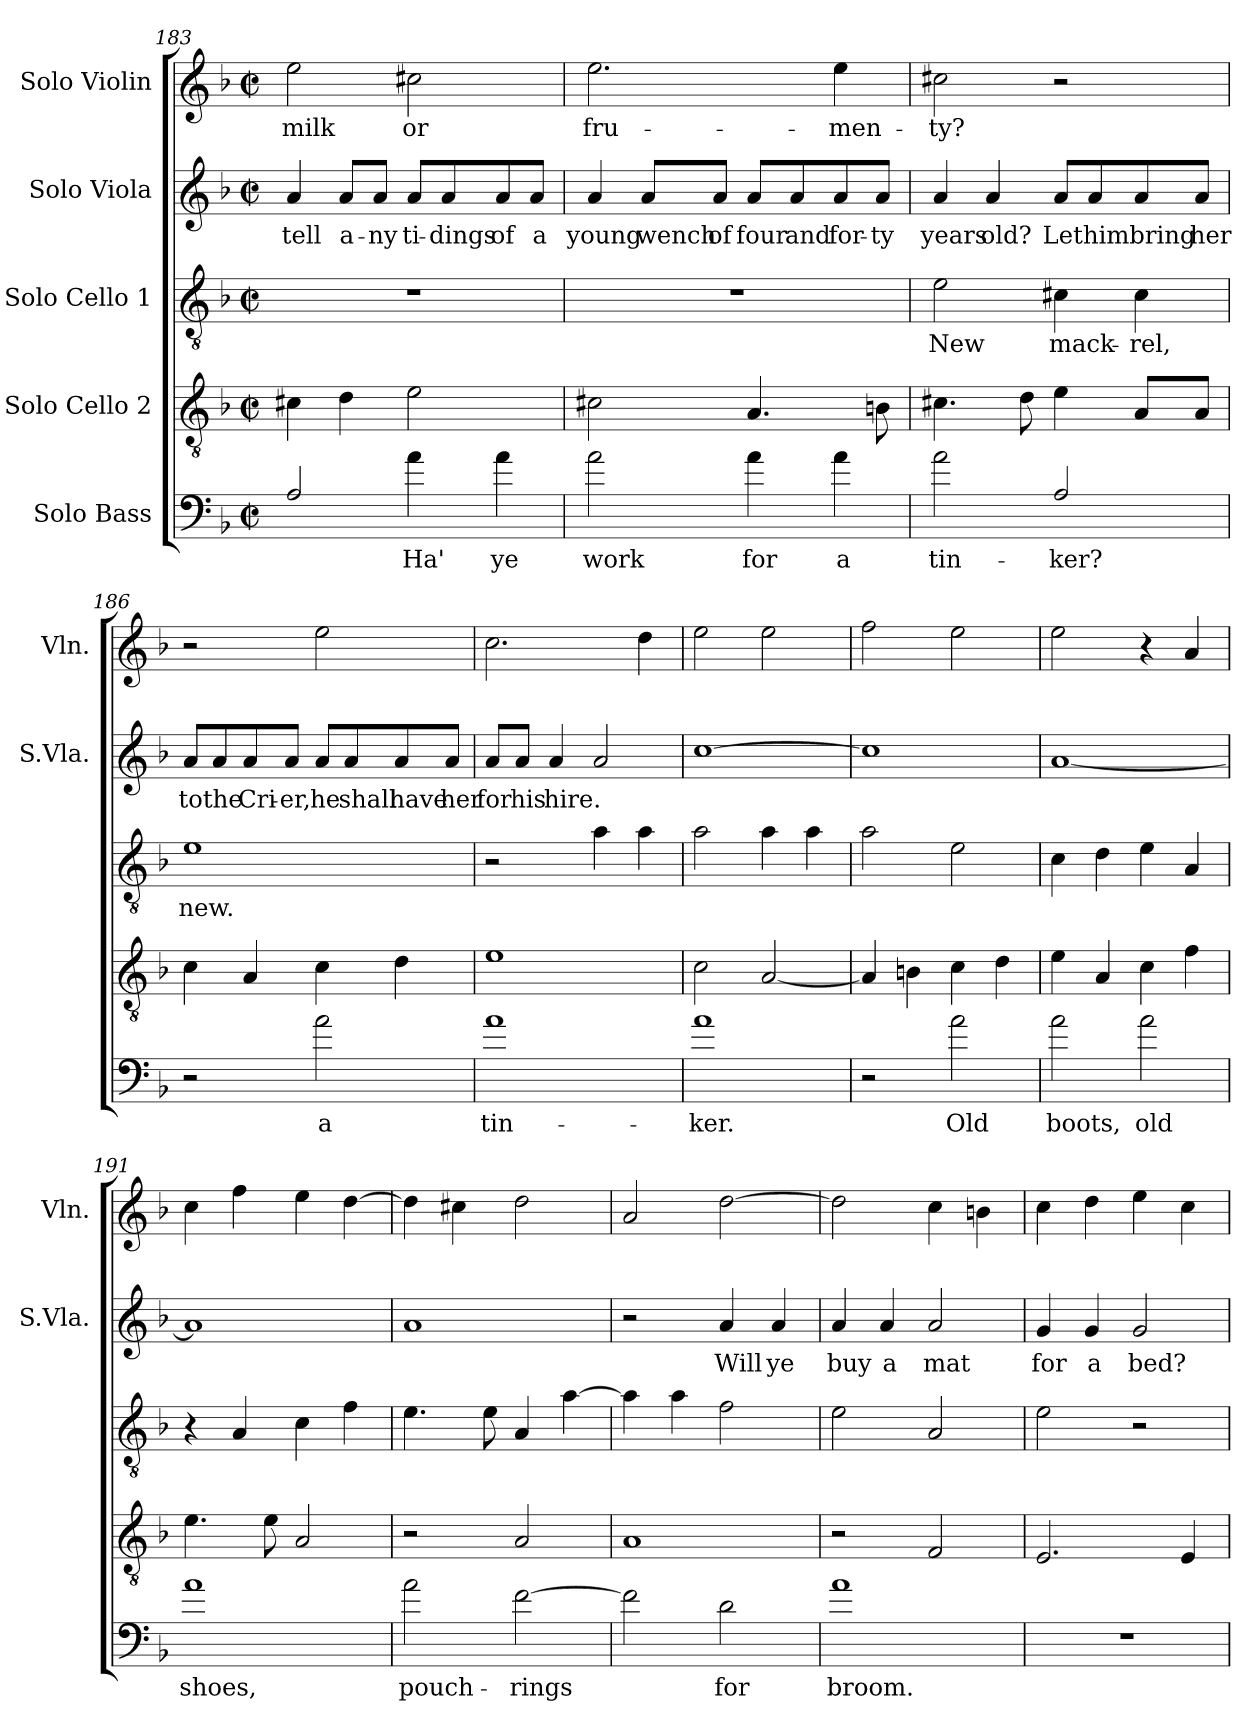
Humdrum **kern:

**kern	**text	**kern	**kern	**text	**kern	**text	**kern	**text
*part5	*part5	*part4	*part3	*part3	*part2	*part2	*part1	*part1
*staff5	*staff5	*staff4	*staff3	*staff3	*staff2	*staff2	*staff1	*staff1
*I"Solo Bass	*	*I"Solo Cello 2	*I"Solo Cello 1	*	*I"Solo Viola	*	*I"Solo Violin	*
*	*	*	*	*	*I'S.Vla.	*	*I'Vln.	*
*clefF4	*	*clefGv2	*clefGv2	*	*clefG2	*	*clefG2	*
*ITrd7c12	*	*	*	*	*	*	*	*
*k[b-]	*	*k[b-]	*k[b-]	*	*k[b-]	*	*k[b-]	*
*F:	*	*F:	*F:	*	*F:	*	*F:	*
*M2/2	*	*M2/2	*M2/2	*	*M2/2	*	*M2/2	*
*met(c|)	*	*met(c|)	*met(c|)	*	*met(c|)	*	*met(c|)	*
=183	=183	=183	=183	=183	=183	=183	=183	=183
2AA/	.	4c#X\	1r	.	4a/	tell	2ee\	milk
.	.	4d\	.	.	8a/L	a-	.	.
.	.	.	.	.	8a/J	-ny	.	.
4A\	Ha'	2e\	.	.	8a/L	ti-	2cc#X\	or
.	.	.	.	.	8a/	-dings	.	.
4A\	ye	.	.	.	8a/	of	.	.
.	.	.	.	.	8a/J	a	.	.
=184	=184	=184	=184	=184	=184	=184	=184	=184
2A\	work	2c#X\	1r	.	4a/	young	2.ee\	fru-
.	.	.	.	.	8a/L	wench	.	.
.	.	.	.	.	8a/J	of	.	.
4A\	for	4.A/	.	.	8a/L	four	.	.
.	.	.	.	.	8a/	and	.	.
4A\	a	.	.	.	8a/	for-	4ee\	-men-
.	.	8Bn\	.	.	8a/J	-ty	.	.
=185	=185	=185	=185	=185	=185	=185	=185	=185
2A\	tin-	4.c#X\	2e\	New	4a/	years	2cc#X\	-ty?
.	.	.	.	.	4a/	old?	.	.
.	.	8d\	.	.	.	.	.	.
2AA/	-ker?	4e\	4c#X\	mack-	8a/L	Let	2r	.
.	.	.	.	.	8a/	him	.	.
.	.	8A/L	4c#\	-rel,	8a/	bring	.	.
.	.	8A/J	.	.	8a/J	her	.	.
!!LO:PB:g=z
=186	=186	=186	=186	=186	=186	=186	=186	=186
2r	.	4c\	1e	new.	8a/L	to	2r	.
.	.	.	.	.	8a/	the	.	.
.	.	4A/	.	.	8a/	Cri-	.	.
.	.	.	.	.	8a/J	-er,	.	.
2A\	a	4c\	.	.	8a/L	he	2ee\	.
.	.	.	.	.	8a/	shall	.	.
.	.	4d\	.	.	8a/	have	.	.
.	.	.	.	.	8a/J	her	.	.
=187	=187	=187	=187	=187	=187	=187	=187	=187
1A	tin-	1e	2r	.	8a/L	for	2.cc\	.
.	.	.	.	.	8a/J	his	.	.
.	.	.	.	.	4a/	hire.	.	.
.	.	.	4a\	.	2a/	.	.	.
.	.	.	4a\	.	.	.	4dd\	.
=188	=188	=188	=188	=188	=188	=188	=188	=188
1A	-ker.	2c\	2a\	.	[1cc	.	2ee\	.
.	.	[2A/	4a\	.	.	.	2ee\	.
.	.	.	4a\	.	.	.	.	.
=189	=189	=189	=189	=189	=189	=189	=189	=189
2r	.	4A/]	2a\	.	1cc]	.	2ff\	.
.	.	4Bn\	.	.	.	.	.	.
2A\	Old	4c\	2e\	.	.	.	2ee\	.
.	.	4d\	.	.	.	.	.	.
=190	=190	=190	=190	=190	=190	=190	=190	=190
2A\	boots,	4e\	4c\	.	[1a	.	2ee\	.
.	.	4A/	4d\	.	.	.	.	.
2A\	old	4c\	4e\	.	.	.	4r	.
.	.	4f\	4A/	.	.	.	4a/	.
=191	=191	=191	=191	=191	=191	=191	=191	=191
1A	shoes,	4.e\	4r	.	1a]	.	4cc\	.
.	.	.	4A/	.	.	.	4ff\	.
.	.	8e\	.	.	.	.	.	.
.	.	2A/	4c\	.	.	.	4ee\	.
.	.	.	4f\	.	.	.	[4dd\	.
!!LO:LB:g=z
=192	=192	=192	=192	=192	=192	=192	=192	=192
2A\	pouch-	2r	4.e\	.	1a	.	4dd\]	.
.	.	.	.	.	.	.	4cc#X\	.
.	.	.	8e\	.	.	.	.	.
[2F\	-rings	2A/	4A/	.	.	.	2dd\	.
.	.	.	[4a\	.	.	.	.	.
=193	=193	=193	=193	=193	=193	=193	=193	=193
2F\]	.	1A	4a\]	.	2r	.	2a/	.
.	.	.	4a\	.	.	.	.	.
2D\	for	.	2f\	.	4a/	Will	[2dd\	.
.	.	.	.	.	4a/	ye	.	.
=194	=194	=194	=194	=194	=194	=194	=194	=194
1A	broom.	2r	2e\	.	4a/	buy	2dd\]	.
.	.	.	.	.	4a/	a	.	.
.	.	2F/	2A/	.	2a/	mat	4cc\	.
.	.	.	.	.	.	.	4bn\	.
=195	=195	=195	=195	=195	=195	=195	=195	=195
1r	.	2.E/	2e\	.	4g/	for	4cc\	.
.	.	.	.	.	4g/	a	4dd\	.
.	.	.	2r	.	2g/	bed?	4ee\	.
.	.	4E/	.	.	.	.	4cc\	.
=	=	=	=	=	=	=	=	=
*-	*-	*-	*-	*-	*-	*-	*-	*-
